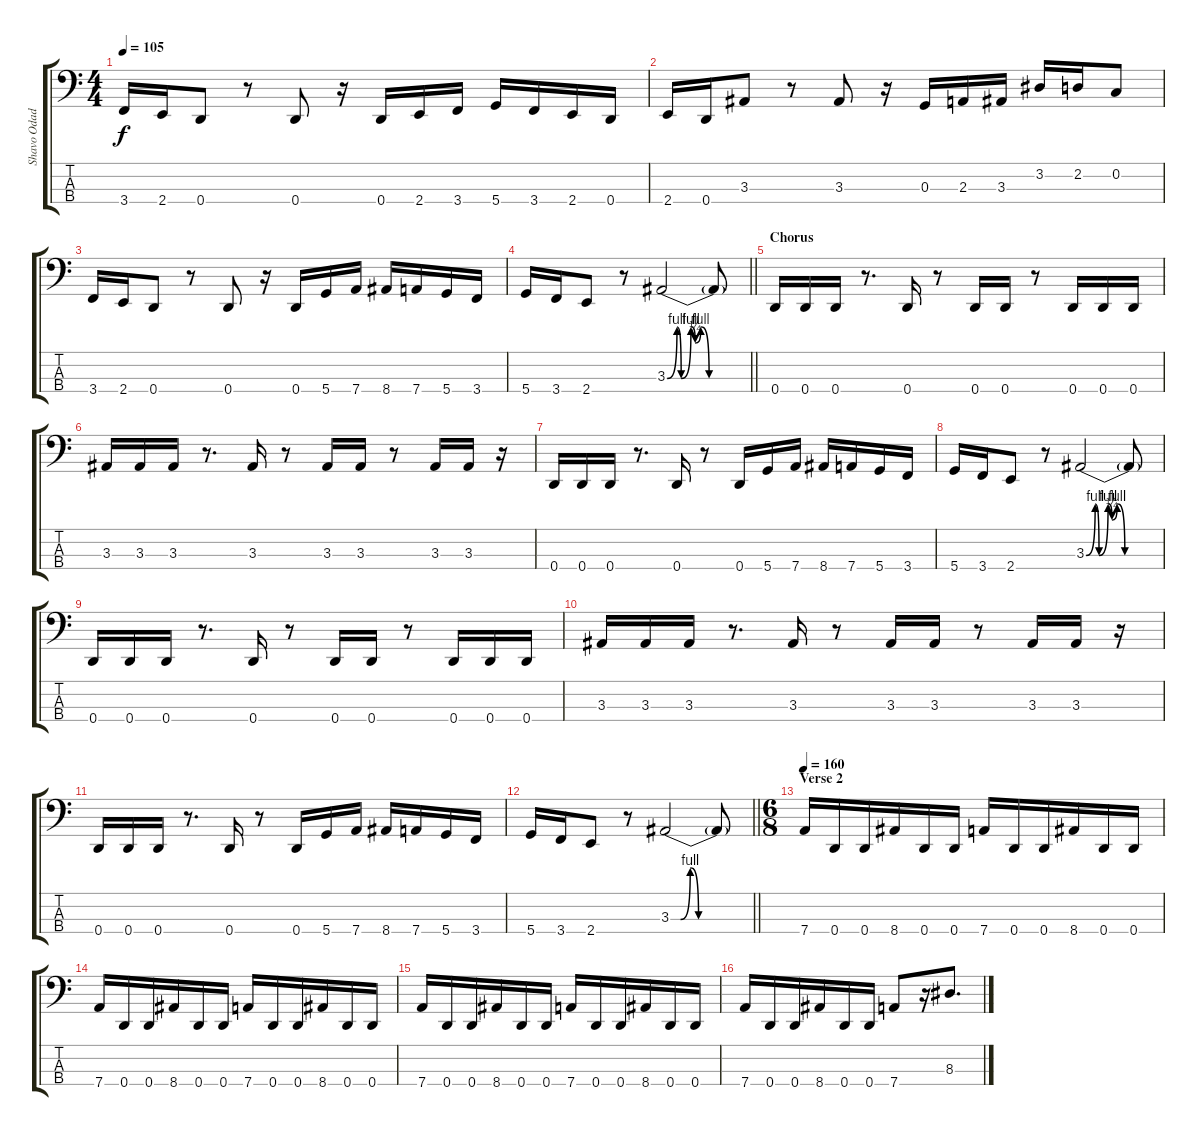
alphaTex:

\track ("Shavo Odadjian" "Shavo Odad") {instrument electricbasspick}
\staff {score tabs}
\tuning (F2 C2 G1 D1) {hide}
\ts (4 4)
\tempo 105
\clef f4
\ks c
3.4.16{dy f} 2.4.16 0.4.8 r.8 0.4.8 r.16 0.4.16 2.4.16 3.4.16 5.4.16 3.4.16 2.4.16 0.4.16 |
2.4.16 0.4.16 3.3.8 r.8 3.3.8 r.16 0.3.16 2.3.16 3.3.16 3.2.16 2.2.16 0.2.8 |
3.4.16 2.4.16 0.4.8 r.8 0.4.8 r.16 0.4.16 5.4.16 7.4.16 8.4.16 7.4.16 5.4.16 3.4.16 |
\barLineRight lightlight
5.4.16 3.4.16 2.4.8 r.8 3.3{be (custom 0 0 7 4 10 0 17 4 20 1 24 4 30 0 60 0)}.2 3.3{t}.8 |
\section ("" "Chorus")
0.4.16 0.4.16 0.4.16 r.8{d} 0.4.16 r.8 0.4.16 0.4.16 r.8 0.4.16 0.4.16 0.4.16 |
3.3.16 3.3.16 3.3.16 r.8{d} 3.3.16 r.8 3.3.16 3.3.16 r.8 3.3.16 3.3.16 r.16 |
0.4.16 0.4.16 0.4.16 r.8{d} 0.4.16 r.8 0.4.16 5.4.16 7.4.16 8.4.16 7.4.16 5.4.16 3.4.16 |
5.4.16 3.4.16 2.4.8 r.8 3.3{be (custom 0 0 7 4 10 0 17 4 20 1 24 4 30 0 60 0)}.2 3.3{t}.8 |
0.4.16 0.4.16 0.4.16 r.8{d} 0.4.16 r.8 0.4.16 0.4.16 r.8 0.4.16 0.4.16 0.4.16 |
3.3.16 3.3.16 3.3.16 r.8{d} 3.3.16 r.8 3.3.16 3.3.16 r.8 3.3.16 3.3.16 r.16 |
0.4.16 0.4.16 0.4.16 r.8{d} 0.4.16 r.8 0.4.16 5.4.16 7.4.16 8.4.16 7.4.16 5.4.16 3.4.16 |
\barLineRight lightlight
5.4.16 3.4.16 2.4.8 r.8 3.3{be (custom 0 0 7 0 14 4 20 0 30 0 60 0)}.2 3.3{t}.8 |
\ts (6 8)
\section ("" "Verse 2")
\tempo 160
7.4.16 0.4.16 0.4.16 8.4.16 0.4.16 0.4.16 7.4.16 0.4.16 0.4.16 8.4.16 0.4.16 0.4.16 |
7.4.16 0.4.16 0.4.16 8.4.16 0.4.16 0.4.16 7.4.16 0.4.16 0.4.16 8.4.16 0.4.16 0.4.16 |
7.4.16 0.4.16 0.4.16 8.4.16 0.4.16 0.4.16 7.4.16 0.4.16 0.4.16 8.4.16 0.4.16 0.4.16 |
7.4.16 0.4.16 0.4.16 8.4.16 0.4.16 0.4.16 7.4.8 r.16 8.3.8{d}
